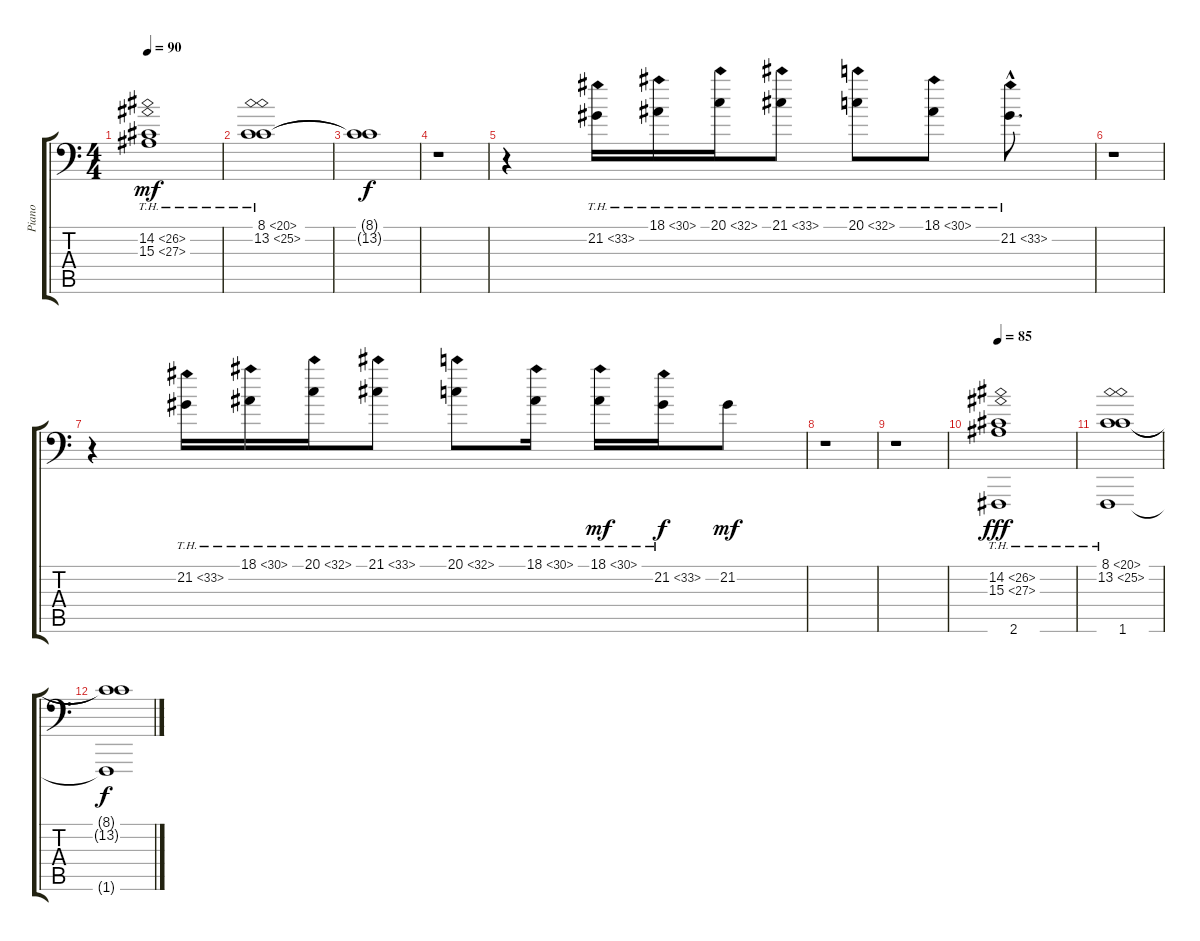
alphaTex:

\track ("Piano" "Piano") {instrument acousticgrandpiano}
\staff {score tabs}
\tuning (E3 B2 G2 D2 A1 E1) {hide}
\ts (4 4)
\tempo 90
\clef f4
\ks c
(14.2{th 12} 15.3{th 12}).1{dy mf} |
(8.1{th 12} 13.2{th 12}).1 |
(8.1{t} 13.2{t}).1{dy f} |
r.1 |
r.4 21.2{th 12}.16 18.1{th 12}.16 20.1{th 12}.16 21.1{th 12}.8 20.1{th 12}.8 18.1{th 12}.8 21.2{th 12 hac}.8{d} |
r.1 |
r.4 21.2{th 12}.16 18.1{th 12}.16 20.1{th 12}.16 21.1{th 12}.8 20.1{th 12}.8 18.1{th 12}.16 18.1{th 12}.16{dy mf} 21.2{th 12}.16{dy f} 21.2.8{dy mf} |
r.1 |
r.1 |
\tempo 85
(14.2{th 12} 15.3{th 12} 2.6).1{dy fff} |
(8.1{th 12} 13.2{th 12} 1.6).1 |
(8.1{t} 13.2{t} 1.6{t}).1{dy f}
